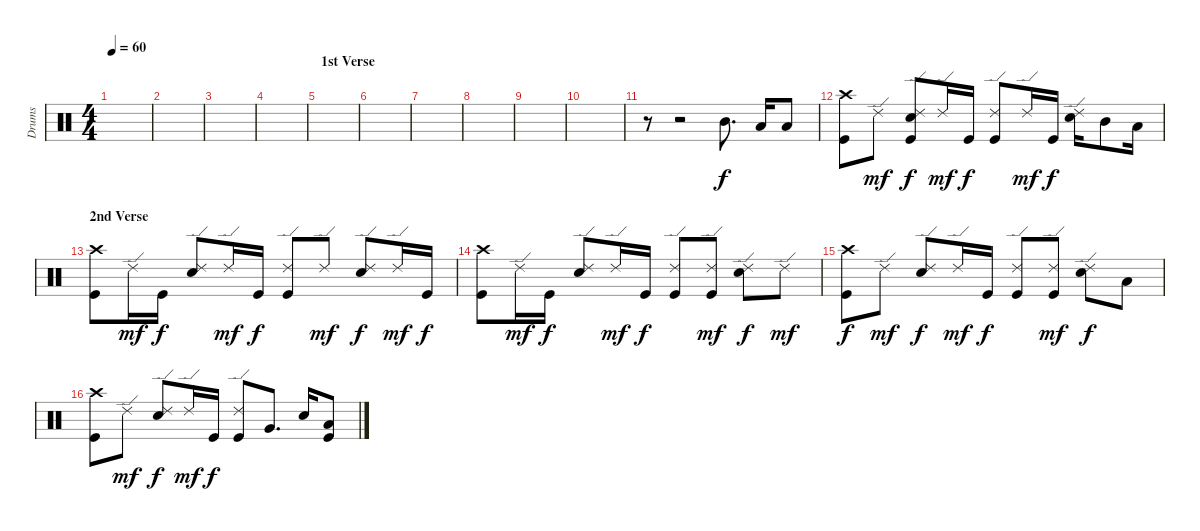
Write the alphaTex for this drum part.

\track ("Drums" "Drums") {instrument percussion}
\staff {score}
\articulation defaults
\ts (4 4)
\tempo 60
\clef neutral
\ks c
|
|
|
|
\section ("" "1st Verse")
|
|
|
|
|
|
r.8 r.2 "Mid Tom (hit)".8{d} "Low Floor Tom (hit)".16{dy f} "Low Floor Tom (hit)".8 |
("Crash high (hit)" "Kick (hit)").8 "Ride (edge) 2".8{dy mf} ("Ride (edge) 2" "Snare (hit) 2" "Kick (hit)").8{dy f} "Ride (edge) 2".16{dy mf} "Kick (hit)".16{dy f} ("Ride (edge) 2" "Kick (hit)").8 "Ride (edge) 2".16{dy mf} "Kick (hit)".16{dy f} ("Ride (edge) 2" "Snare (hit) 2").16 "Mid Tom (hit)".8 "Low Tom (hit)".16 |
\section ("" "2nd Verse")
("Crash high (hit)" "Kick (hit)").8 "Ride (edge) 2".16{dy mf} "Kick (hit)".16{dy f} ("Ride (edge) 2" "Snare (hit) 2").8 "Ride (edge) 2".16{dy mf} "Kick (hit)".16{dy f} ("Ride (edge) 2" "Kick (hit)").8 "Ride (edge) 2".8{dy mf} ("Ride (edge) 2" "Snare (hit) 2").8{dy f} "Ride (edge) 2".16{dy mf} "Kick (hit)".16{dy f} |
("Crash high (hit)" "Kick (hit)").8 "Ride (edge) 2".16{dy mf} "Kick (hit)".16{dy f} ("Ride (edge) 2" "Snare (hit) 2").8 "Ride (edge) 2".16{dy mf} "Kick (hit)".16{dy f} ("Ride (edge) 2" "Kick (hit)").8 ("Ride (edge) 2" "Kick (hit)").8{dy mf} ("Ride (edge) 2" "Snare (hit) 2").8{dy f} "Ride (edge) 2".8{dy mf} |
("Crash high (hit)" "Kick (hit)").8{dy f} "Ride (edge) 2".8{dy mf} ("Ride (edge) 2" "Snare (hit) 2").8{dy f} "Ride (edge) 2".16{dy mf} "Kick (hit)".16{dy f} ("Ride (edge) 2" "Kick (hit)").8 ("Ride (edge) 2" "Kick (hit)").8{dy mf} ("Ride (edge) 2" "Snare (hit) 2").8{dy f} "Low Floor Tom (hit)".8 |
("Crash high (hit)" "Kick (hit)").8 "Ride (edge) 2".8{dy mf} ("Ride (edge) 2" "Snare (hit) 2").8{dy f} "Ride (edge) 2".16{dy mf} "Kick (hit)".16{dy f} ("Ride (edge) 2" "Kick (hit)").8 "Very Low Tom (hit)".8{d} "Snare (hit) 2".16 ("Low Floor Tom (hit)" "Kick (hit)").8
